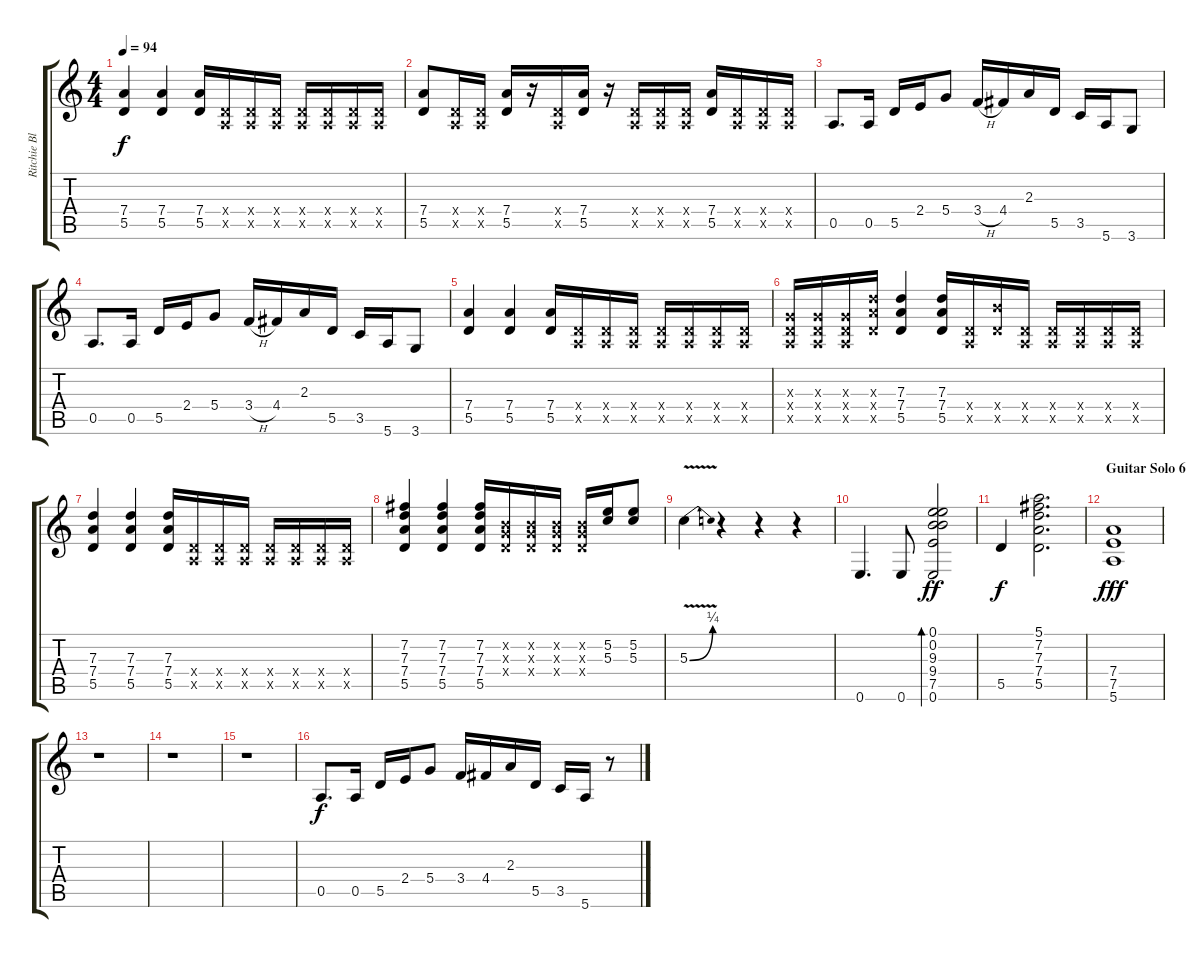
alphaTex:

\track ("Ritchie Blackmore (Rhythm)" "Ritchie Bl") {instrument distortionguitar}
\staff {score tabs}
\tuning (E4 B3 G3 D3 A2 E2) {hide}
\ts (4 4)
\tempo 94
\clef g2
\ks c
(7.4 5.5).4{dy f} (7.4 5.5).4 (7.4 5.5).16 (0.4{x} 0.5{x}).16 (0.4{x} 0.5{x}).16 (0.4{x} 0.5{x}).16 (0.4{x} 0.5{x}).16 (0.4{x} 0.5{x}).16 (0.4{x} 0.5{x}).16 (0.4{x} 0.5{x}).16 |
(7.4 5.5).8 (0.4{x} 0.5{x}).16 (0.4{x} 0.5{x}).16 (7.4 5.5).16 r.16 (0.4{x} 0.5{x}).16 (7.4 5.5).16 r.16 (0.4{x} 0.5{x}).16 (0.4{x} 0.5{x}).16 (0.4{x} 0.5{x}).16 (7.4 5.5).16 (0.4{x} 0.5{x}).16 (0.4{x} 0.5{x}).16 (0.4{x} 0.5{x}).16 |
0.5.8{d} 0.5.16 5.5.16 2.4.16 5.4.8 3.4{h}.16 4.4.16 2.3.16 5.5.16 3.5.16 5.6.16 3.6.8 |
0.5.8{d} 0.5.16 5.5.16 2.4.16 5.4.8 3.4{h}.16 4.4.16 2.3.16 5.5.16 3.5.16 5.6.16 3.6.8 |
(7.4 5.5).4 (7.4 5.5).4 (7.4 5.5).16 (0.4{x} 0.5{x}).16 (0.4{x} 0.5{x}).16 (0.4{x} 0.5{x}).16 (0.4{x} 0.5{x}).16 (0.4{x} 0.5{x}).16 (0.4{x} 0.5{x}).16 (0.4{x} 0.5{x}).16 |
(0.3{x} 0.4{x} 0.5{x}).16 (0.3{x} 0.4{x} 0.5{x}).16 (0.3{x} 0.4{x} 0.5{x}).16 (7.3{x} 7.4{x} 5.5{x}).16 (7.3 7.4 5.5).4 (7.3 7.4 5.5).16 (0.4{x} 0.5{x}).16 (9.4{x} 5.5{x}).16 (0.4{x} 0.5{x}).16 (0.4{x} 0.5{x}).16 (0.4{x} 0.5{x}).16 (0.4{x} 0.5{x}).16 (0.4{x} 0.5{x}).16 |
(7.3 7.4 5.5).4 (7.3 7.4 5.5).4 (7.3 7.4 5.5).16 (0.4{x} 0.5{x}).16 (0.4{x} 0.5{x}).16 (0.4{x} 0.5{x}).16 (0.4{x} 0.5{x}).16 (0.4{x} 0.5{x}).16 (0.4{x} 0.5{x}).16 (0.4{x} 0.5{x}).16 |
(7.2 7.3 7.4 5.5).4 (7.2 7.3 7.4 5.5).4 (7.2 7.3 7.4 5.5).16 (0.2{x} 0.3{x} 0.4{x}).16 (0.2{x} 0.3{x} 0.4{x}).16 (0.2{x} 0.3{x} 0.4{x}).16 (0.2{x} 0.3{x} 0.4{x}).16 (5.2 5.3).16 (5.2 5.3).8 |
5.3{be (bend 0 0 60 1) v}.4 r.4 r.4 r.4 |
0.6.4{d} 0.6.8 (0.1 0.2 9.3 9.4 7.5 0.6).2{bd 60 dy ff} |
5.5.4{dy f} (5.1 7.2 7.3 7.4 5.5).2{d} |
\section ("" "Guitar Solo 6")
(7.4 7.5 5.6).1{dy fff} |
r.1 |
r.1 |
r.1 |
0.5.8{d dy f} 0.5.16 5.5.16 2.4.16 5.4.8 3.4.16 4.4.16 2.3.16 5.5.16 3.5.16 5.6.16 r.8
